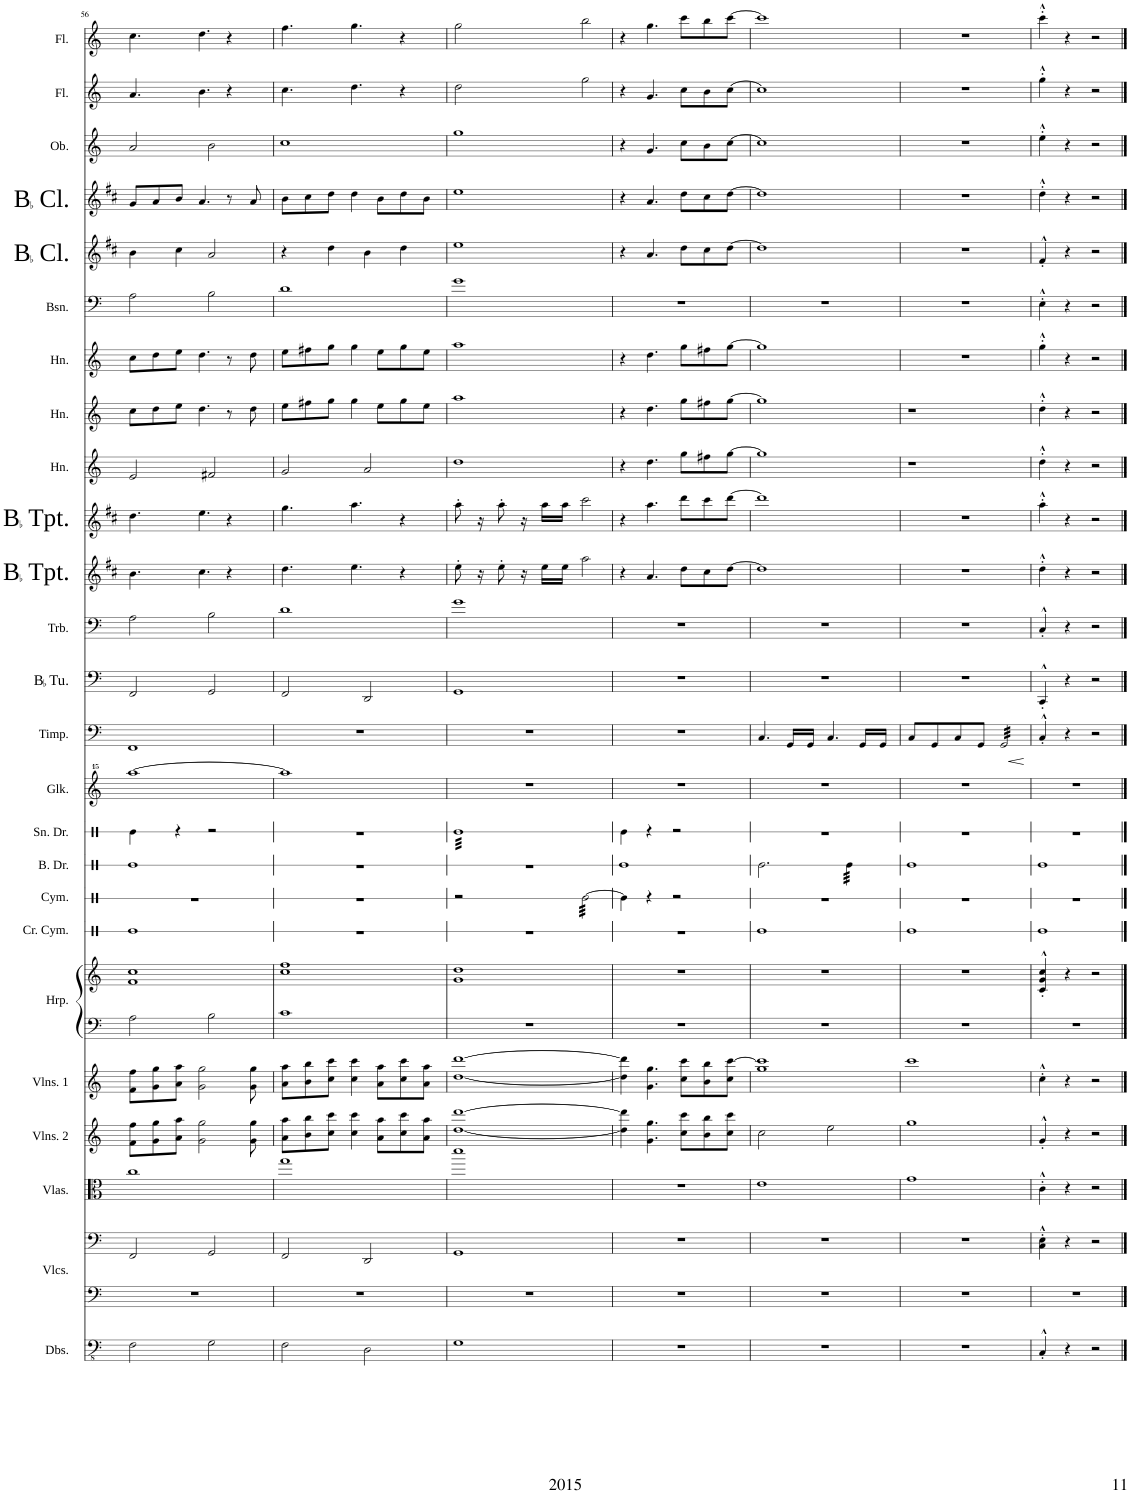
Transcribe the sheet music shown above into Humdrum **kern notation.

**kern	**kern	**kern	**kern	**kern	**kern	**kern	**kern	**kern	**kern	**kern	**kern	**kern	**kern	**dynam	**kern	**kern	**kern	**kern	**kern	**kern	**kern	**kern	**kern	**kern	**kern	**kern	**kern
*part25	*part24	*part24	*part23	*part22	*part21	*part20	*part20	*part19	*part18	*part17	*part16	*part15	*part14	*part14	*part13	*part12	*part11	*part10	*part9	*part8	*part7	*part6	*part5	*part4	*part3	*part2	*part1
*staff27	*staff26	*staff25	*staff24	*staff23	*staff22	*staff21	*staff20	*staff19	*staff18	*staff17	*staff16	*staff15	*staff14	*staff14	*staff13	*staff12	*staff11	*staff10	*staff9	*staff8	*staff7	*staff6	*staff5	*staff4	*staff3	*staff2	*staff1
*I"Double Basses	*I"Violoncellos	*	*I"Violas	*I"Violins 2	*I"Violins 1	*I"Harp	*	*I"Crash Cymbal	*I"Cymbal	*I"Bass Drum	*I"Snare Drum	*I"Glockenspiel	*I"Timpani	*	*I"BaccidentalFlat Tuba	*I"Trombone	*I"BaccidentalFlat Trumpet	*I"BaccidentalFlat Trumpet	*I"Horn	*I"Horn	*I"Horn	*I"Bassoon	*I"BaccidentalFlat Clarinet	*I"BaccidentalFlat Clarinet	*I"Oboe	*I"Flute	*I"Flute
*I'Dbs.	*I'Vlcs.	*	*I'Vlas.	*I'Vlns. 2	*I'Vlns. 1	*I'Hrp.	*	*I'Cr. Cym.	*I'Cym.	*I'B. Dr.	*I'Sn. Dr.	*I'Glk.	*I'Timp.	*	*I'BaccidentalFlat Tu.	*I'Trb.	*I'BaccidentalFlat Tpt.	*I'BaccidentalFlat Tpt.	*I'Hn.	*I'Hn.	*I'Hn.	*I'Bsn.	*I'BaccidentalFlat Cl.	*I'BaccidentalFlat Cl.	*I'Ob.	*I'Fl.	*I'Fl.
!!LO:PB:g=z
*clefFv4	*clefF4	*clefF4	*clefC3	*clefG2	*clefG2	*clefF4	*clefG2	*clefX	*clefX	*clefX	*clefX	*clefG^^2	*clefF4	*	*clefF4	*clefF4	*clefG2	*clefG2	*clefG2	*clefG2	*clefG2	*clefF4	*clefG2	*clefG2	*clefG2	*clefG2	*clefG2
*	*	*	*	*	*	*	*	*	*	*	*	*	*	*	*	*	*Trd1c2	*Trd1c2	*Trd4c7	*Trd4c7	*Trd4c7	*	*Trd1c2	*Trd1c2	*	*	*
*k[]	*k[]	*k[]	*k[]	*k[]	*k[]	*k[]	*k[]	*k[]	*k[]	*k[]	*k[]	*k[]	*k[]	*	*k[]	*k[]	*k[f#c#]	*k[f#c#]	*k[]	*k[]	*k[]	*k[]	*k[f#c#]	*k[f#c#]	*k[]	*k[]	*k[]
*M4/4	*M4/4	*M4/4	*M4/4	*M4/4	*M4/4	*M4/4	*M4/4	*M4/4	*M4/4	*M4/4	*M4/4	*M4/4	*M4/4	*	*M4/4	*M4/4	*M4/4	*M4/4	*M4/4	*M4/4	*M4/4	*M4/4	*M4/4	*M4/4	*M4/4	*M4/4	*M4/4
=56	=56	=56	=56	=56	=56	=56	=56	=56	=56	=56	=56	=56	=56	=56	=56	=56	=56	=56	=56	=56	=56	=56	=56	=56	=56	=56	=56
2FF\	1r	2FF/	1cc	8f\ 8ff\L	8f\ 8ff\L	2A\	1f 1cc	1Re	1r	1Re	4Re\	[1aaaa	1FF	.	2FF/	2A\	4.b\	4.dd\	2e/	8cc\L	8cc\L	2A\	4b\	8g/L	2a/	4.a/	4.cc\
.	.	.	.	8g\ 8gg\	8g\ 8gg\	.	.	.	.	.	.	.	.	.	.	.	.	.	.	8dd\	8dd\	.	.	8a/	.	.	.
.	.	.	.	8a\ 8aa\J	8a\ 8aa\J	.	.	.	.	.	4r	.	.	.	.	.	.	.	.	8ee\J	8ee\J	.	4cc#\	8b/J	.	.	.
.	.	.	.	2g\ 2gg\	2g\ 2gg\	.	.	.	.	.	.	.	.	.	.	.	4.cc#\	4.ee\	.	4.dd\	4.dd\	.	.	4.a/	.	4.b\	4.dd\
2GG\	.	2GG/	.	.	.	2B\	.	.	.	.	2r	.	.	.	2GG/	2B\	.	.	2f#X/	.	.	2B\	2a/	.	2b\	.	.
.	.	.	.	.	.	.	.	.	.	.	.	.	.	.	.	.	4r	4r	.	8r	8r	.	.	8r	.	4r	4r
.	.	.	.	8g\ 8gg\	8g\ 8gg\	.	.	.	.	.	.	.	.	.	.	.	.	.	.	8dd\	8dd\	.	.	8a/	.	.	.
=57	=57	=57	=57	=57	=57	=57	=57	=57	=57	=57	=57	=57	=57	=57	=57	=57	=57	=57	=57	=57	=57	=57	=57	=57	=57	=57	=57
2FF\	1r	2FF/	1gg	8a\ 8aa\L	8a\ 8aa\L	1c	1cc 1ff	1r	1r	1r	1r	1aaaa]	1r	.	2FF/	1d	4.dd\	4.gg\	2g/	8ee\L	8ee\L	1d	4r	8b\L	1cc	4.cc\	4.ff\
.	.	.	.	8b\ 8bb\	8b\ 8bb\	.	.	.	.	.	.	.	.	.	.	.	.	.	.	8ff#X\	8ff#X\	.	.	8cc#\	.	.	.
.	.	.	.	8cc\ 8ccc\J	8cc\ 8ccc\J	.	.	.	.	.	.	.	.	.	.	.	.	.	.	8gg\J	8gg\J	.	4dd\	8dd\J	.	.	.
.	.	.	.	4cc\ 4ccc\	4cc\ 4ccc\	.	.	.	.	.	.	.	.	.	.	.	4.ee\	4.aa\	.	4gg\	4gg\	.	.	4dd\	.	4.dd\	4.gg\
2DD\	.	2DD/	.	.	.	.	.	.	.	.	.	.	.	.	2DD/	.	.	.	2a/	.	.	.	4b\	.	.	.	.
.	.	.	.	8a\ 8aa\L	8a\ 8aa\L	.	.	.	.	.	.	.	.	.	.	.	.	.	.	8ee\L	8ee\L	.	.	8b\L	.	.	.
.	.	.	.	8cc\ 8ccc\	8cc\ 8ccc\	.	.	.	.	.	.	.	.	.	.	.	4r	4r	.	8gg\	8gg\	.	4dd\	8dd\	.	4r	4r
.	.	.	.	8a\ 8aa\J	8a\ 8aa\J	.	.	.	.	.	.	.	.	.	.	.	.	.	.	8ee\J	8ee\J	.	.	8b\J	.	.	.
=58	=58	=58	=58	=58	=58	=58	=58	=58	=58	=58	=58	=58	=58	=58	=58	=58	=58	=58	=58	=58	=58	=58	=58	=58	=58	=58	=58
*	*	*	*	*	*	*	*	*	*	*	*tremolo	*	*	*	*	*	*	*	*	*	*	*	*	*	*	*	*
1GG	1r	1GG	1ddd	[1dd [1ddd	[1dd [1ddd	1r	1g 1dd	1r	2r	1r	32ReLLL	1r	1r	.	1GG	1g	8ee'\	8aa'\	1dd	1aa	1aa	1g	1ee	1ee	1gg	2dd\	2gg\
.	.	.	.	.	.	.	.	.	.	.	32Re	.	.	.	.	.	.	.	.	.	.	.	.	.	.	.	.
.	.	.	.	.	.	.	.	.	.	.	32Re	.	.	.	.	.	.	.	.	.	.	.	.	.	.	.	.
.	.	.	.	.	.	.	.	.	.	.	32Re	.	.	.	.	.	.	.	.	.	.	.	.	.	.	.	.
.	.	.	.	.	.	.	.	.	.	.	32Re	.	.	.	.	.	16r	16r	.	.	.	.	.	.	.	.	.
.	.	.	.	.	.	.	.	.	.	.	32Re	.	.	.	.	.	.	.	.	.	.	.	.	.	.	.	.
.	.	.	.	.	.	.	.	.	.	.	32Re	.	.	.	.	.	8ee'\	8aa'\	.	.	.	.	.	.	.	.	.
.	.	.	.	.	.	.	.	.	.	.	32Re	.	.	.	.	.	.	.	.	.	.	.	.	.	.	.	.
.	.	.	.	.	.	.	.	.	.	.	32Re	.	.	.	.	.	.	.	.	.	.	.	.	.	.	.	.
.	.	.	.	.	.	.	.	.	.	.	32Re	.	.	.	.	.	.	.	.	.	.	.	.	.	.	.	.
.	.	.	.	.	.	.	.	.	.	.	32Re	.	.	.	.	.	16r	16r	.	.	.	.	.	.	.	.	.
.	.	.	.	.	.	.	.	.	.	.	32Re	.	.	.	.	.	.	.	.	.	.	.	.	.	.	.	.
.	.	.	.	.	.	.	.	.	.	.	32Re	.	.	.	.	.	16ee\LL	16aa\LL	.	.	.	.	.	.	.	.	.
.	.	.	.	.	.	.	.	.	.	.	32Re	.	.	.	.	.	.	.	.	.	.	.	.	.	.	.	.
.	.	.	.	.	.	.	.	.	.	.	32Re	.	.	.	.	.	16ee\JJ	16aa\JJ	.	.	.	.	.	.	.	.	.
.	.	.	.	.	.	.	.	.	.	.	32Re	.	.	.	.	.	.	.	.	.	.	.	.	.	.	.	.
*	*	*	*	*	*	*	*	*	*tremolo	*	*	*	*	*	*	*	*	*	*	*	*	*	*	*	*	*	*
.	.	.	.	.	.	.	.	.	[32Re\LLL	.	32Re	.	.	.	.	.	2aa\	2ccc#\	.	.	.	.	.	.	.	2gg\	2bb\
.	.	.	.	.	.	.	.	.	32Re\	.	32Re	.	.	.	.	.	.	.	.	.	.	.	.	.	.	.	.
.	.	.	.	.	.	.	.	.	32Re\	.	32Re	.	.	.	.	.	.	.	.	.	.	.	.	.	.	.	.
.	.	.	.	.	.	.	.	.	32Re\	.	32Re	.	.	.	.	.	.	.	.	.	.	.	.	.	.	.	.
.	.	.	.	.	.	.	.	.	32Re\	.	32Re	.	.	.	.	.	.	.	.	.	.	.	.	.	.	.	.
.	.	.	.	.	.	.	.	.	32Re\	.	32Re	.	.	.	.	.	.	.	.	.	.	.	.	.	.	.	.
.	.	.	.	.	.	.	.	.	32Re\	.	32Re	.	.	.	.	.	.	.	.	.	.	.	.	.	.	.	.
.	.	.	.	.	.	.	.	.	32Re\	.	32Re	.	.	.	.	.	.	.	.	.	.	.	.	.	.	.	.
.	.	.	.	.	.	.	.	.	32Re\	.	32Re	.	.	.	.	.	.	.	.	.	.	.	.	.	.	.	.
.	.	.	.	.	.	.	.	.	32Re\	.	32Re	.	.	.	.	.	.	.	.	.	.	.	.	.	.	.	.
.	.	.	.	.	.	.	.	.	32Re\	.	32Re	.	.	.	.	.	.	.	.	.	.	.	.	.	.	.	.
.	.	.	.	.	.	.	.	.	32Re\	.	32Re	.	.	.	.	.	.	.	.	.	.	.	.	.	.	.	.
.	.	.	.	.	.	.	.	.	32Re\	.	32Re	.	.	.	.	.	.	.	.	.	.	.	.	.	.	.	.
.	.	.	.	.	.	.	.	.	32Re\	.	32Re	.	.	.	.	.	.	.	.	.	.	.	.	.	.	.	.
.	.	.	.	.	.	.	.	.	32Re\	.	32Re	.	.	.	.	.	.	.	.	.	.	.	.	.	.	.	.
.	.	.	.	.	.	.	.	.	32Re\JJJ	.	32ReJJJ	.	.	.	.	.	.	.	.	.	.	.	.	.	.	.	.
*	*	*	*	*	*	*	*	*	*	*	*Xtremolo	*	*	*	*	*	*	*	*	*	*	*	*	*	*	*	*
*	*	*	*	*	*	*	*	*	*Xtremolo	*	*	*	*	*	*	*	*	*	*	*	*	*	*	*	*	*	*
=59	=59	=59	=59	=59	=59	=59	=59	=59	=59	=59	=59	=59	=59	=59	=59	=59	=59	=59	=59	=59	=59	=59	=59	=59	=59	=59	=59
1r	1r	1r	1r	4dd\] 4ddd\]	4dd\] 4ddd\]	1r	1r	1r	4Re\]	1Re	4Re\	1r	1r	.	1r	1r	4r	4r	4r	4r	4r	1r	4r	4r	4r	4r	4r
.	.	.	.	4.g\ 4.gg\	4.g\ 4.gg\	.	.	.	4r	.	4r	.	.	.	.	.	4.a/	4.aa\	4.dd\	4.dd\	4.dd\	.	4.a/	4.a/	4.g/	4.g/	4.gg\
.	.	.	.	.	.	.	.	.	2r	.	2r	.	.	.	.	.	.	.	.	.	.	.	.	.	.	.	.
.	.	.	.	8cc\ 8ccc\L	8cc\ 8ccc\L	.	.	.	.	.	.	.	.	.	.	.	8dd\L	8ddd\L	8gg\L	8gg\L	8gg\L	.	8dd\L	8dd\L	8cc\L	8cc\L	8ccc\L
.	.	.	.	8b\ 8bb\	8b\ 8bb\	.	.	.	.	.	.	.	.	.	.	.	8cc#\	8ccc#\	8ff#X\	8ff#X\	8ff#X\	.	8cc#\	8cc#\	8b\	8b\	8bb\
.	.	.	.	8cc\ 8ccc\J	8cc\ [8ccc\J	.	.	.	.	.	.	.	.	.	.	.	[8dd\J	[8ddd\J	[8gg\J	[8gg\J	[8gg\J	.	[8dd\J	[8dd\J	[8cc\J	[8cc\J	[8ccc\J
=60	=60	=60	=60	=60	=60	=60	=60	=60	=60	=60	=60	=60	=60	=60	=60	=60	=60	=60	=60	=60	=60	=60	=60	=60	=60	=60	=60
1r	1r	1r	1e	2cc\	1gg 1ccc]	1r	1r	1Re	1r	2.Re\	1r	1r	4.C/	.	1r	1r	1dd]	1ddd]	1gg]	1gg]	1gg]	1r	1dd]	1dd]	1cc]	1cc]	1ccc]
.	.	.	.	.	.	.	.	.	.	.	.	.	16GG/LL	.	.	.	.	.	.	.	.	.	.	.	.	.	.
.	.	.	.	.	.	.	.	.	.	.	.	.	16GG/JJ	.	.	.	.	.	.	.	.	.	.	.	.	.	.
.	.	.	.	2ee\	.	.	.	.	.	.	.	.	4.C/	.	.	.	.	.	.	.	.	.	.	.	.	.	.
*	*	*	*	*	*	*	*	*	*	*tremolo	*	*	*	*	*	*	*	*	*	*	*	*	*	*	*	*	*
.	.	.	.	.	.	.	.	.	.	32Re\LLL	.	.	.	.	.	.	.	.	.	.	.	.	.	.	.	.	.
.	.	.	.	.	.	.	.	.	.	32Re\	.	.	.	.	.	.	.	.	.	.	.	.	.	.	.	.	.
.	.	.	.	.	.	.	.	.	.	32Re\	.	.	.	.	.	.	.	.	.	.	.	.	.	.	.	.	.
.	.	.	.	.	.	.	.	.	.	32Re\	.	.	.	.	.	.	.	.	.	.	.	.	.	.	.	.	.
.	.	.	.	.	.	.	.	.	.	32Re\	.	.	16GG/LL	.	.	.	.	.	.	.	.	.	.	.	.	.	.
.	.	.	.	.	.	.	.	.	.	32Re\	.	.	.	.	.	.	.	.	.	.	.	.	.	.	.	.	.
.	.	.	.	.	.	.	.	.	.	32Re\	.	.	16GG/JJ	.	.	.	.	.	.	.	.	.	.	.	.	.	.
.	.	.	.	.	.	.	.	.	.	32Re\JJJ	.	.	.	.	.	.	.	.	.	.	.	.	.	.	.	.	.
*	*	*	*	*	*	*	*	*	*	*Xtremolo	*	*	*	*	*	*	*	*	*	*	*	*	*	*	*	*	*
=61	=61	=61	=61	=61	=61	=61	=61	=61	=61	=61	=61	=61	=61	=61	=61	=61	=61	=61	=61	=61	=61	=61	=61	=61	=61	=61	=61
1r	1r	1r	1g	1gg	1ccc	1r	1r	1Re	1r	1Re	1r	1r	8C/L	.	1r	1r	1r	1r	1r	1r	1r	1r	1r	1r	1r	1r	1r
.	.	.	.	.	.	.	.	.	.	.	.	.	8GG/	.	.	.	.	.	.	.	.	.	.	.	.	.	.
.	.	.	.	.	.	.	.	.	.	.	.	.	8C/	.	.	.	.	.	.	.	.	.	.	.	.	.	.
.	.	.	.	.	.	.	.	.	.	.	.	.	8GG/J	.	.	.	.	.	.	.	.	.	.	.	.	.	.
!	!	!	!	!	!	!	!	!	!	!	!	!	!	!LO:HP:b	!	!	!	!	!	!	!	!	!	!	!	!	!
*	*	*	*	*	*	*	*	*	*	*	*	*	*tremolo	*	*	*	*	*	*	*	*	*	*	*	*	*	*
.	.	.	.	.	.	.	.	.	.	.	.	.	32GG/LLL	<	.	.	.	.	.	.	.	.	.	.	.	.	.
.	.	.	.	.	.	.	.	.	.	.	.	.	32GG/	.	.	.	.	.	.	.	.	.	.	.	.	.	.
.	.	.	.	.	.	.	.	.	.	.	.	.	32GG/	.	.	.	.	.	.	.	.	.	.	.	.	.	.
.	.	.	.	.	.	.	.	.	.	.	.	.	32GG/	.	.	.	.	.	.	.	.	.	.	.	.	.	.
.	.	.	.	.	.	.	.	.	.	.	.	.	32GG/	.	.	.	.	.	.	.	.	.	.	.	.	.	.
.	.	.	.	.	.	.	.	.	.	.	.	.	32GG/	.	.	.	.	.	.	.	.	.	.	.	.	.	.
.	.	.	.	.	.	.	.	.	.	.	.	.	32GG/	.	.	.	.	.	.	.	.	.	.	.	.	.	.
.	.	.	.	.	.	.	.	.	.	.	.	.	32GG/	.	.	.	.	.	.	.	.	.	.	.	.	.	.
.	.	.	.	.	.	.	.	.	.	.	.	.	32GG/	.	.	.	.	.	.	.	.	.	.	.	.	.	.
.	.	.	.	.	.	.	.	.	.	.	.	.	32GG/	.	.	.	.	.	.	.	.	.	.	.	.	.	.
.	.	.	.	.	.	.	.	.	.	.	.	.	32GG/	.	.	.	.	.	.	.	.	.	.	.	.	.	.
.	.	.	.	.	.	.	.	.	.	.	.	.	32GG/	.	.	.	.	.	.	.	.	.	.	.	.	.	.
.	.	.	.	.	.	.	.	.	.	.	.	.	32GG/	.	.	.	.	.	.	.	.	.	.	.	.	.	.
.	.	.	.	.	.	.	.	.	.	.	.	.	32GG/	.	.	.	.	.	.	.	.	.	.	.	.	.	.
.	.	.	.	.	.	.	.	.	.	.	.	.	32GG/	.	.	.	.	.	.	.	.	.	.	.	.	.	.
.	.	.	.	.	.	.	.	.	.	.	.	.	32GG/JJJ	.	.	.	.	.	.	.	.	.	.	.	.	.	.
*	*	*	*	*	*	*	*	*	*	*	*	*	*Xtremolo	*	*	*	*	*	*	*	*	*	*	*	*	*	*
.	.	.	.	.	.	.	.	.	.	.	.	.	.	[	.	.	.	.	.	.	.	.	.	.	.	.	.
=62	=62	=62	=62	=62	=62	=62	=62	=62	=62	=62	=62	=62	=62	=62	=62	=62	=62	=62	=62	=62	=62	=62	=62	=62	=62	=62	=62
4CC'^^/	1r	4C\'^^ 4E\'^^	4c'^^\	4g'^^/	4cc'^^\	1r	4c/'^^ 4g/'^^ 4cc/'^^	1Re	1r	1Re	1r	1r	4C'^^/	.	4CC'^^/	4C'^^/	4dd'^^\	4aa'^^\	4dd'^^\	4dd'^^\	4gg'^^\	4E'^^\	4f#'^^/	4dd'^^\	4ee'^^\	4gg'^^\	4ccc'^^\
4r	.	4r	4r	4r	4r	.	4r	.	.	.	.	.	4r	.	4r	4r	4r	4r	4r	4r	4r	4r	4r	4r	4r	4r	4r
2r	.	2r	2r	2r	2r	.	2r	.	.	.	.	.	2r	.	2r	2r	2r	2r	2r	2r	2r	2r	2r	2r	2r	2r	2r
==	==	==	==	==	==	==	==	==	==	==	==	==	==	==	==	==	==	==	==	==	==	==	==	==	==	==	==
*-	*-	*-	*-	*-	*-	*-	*-	*-	*-	*-	*-	*-	*-	*-	*-	*-	*-	*-	*-	*-	*-	*-	*-	*-	*-	*-	*-
